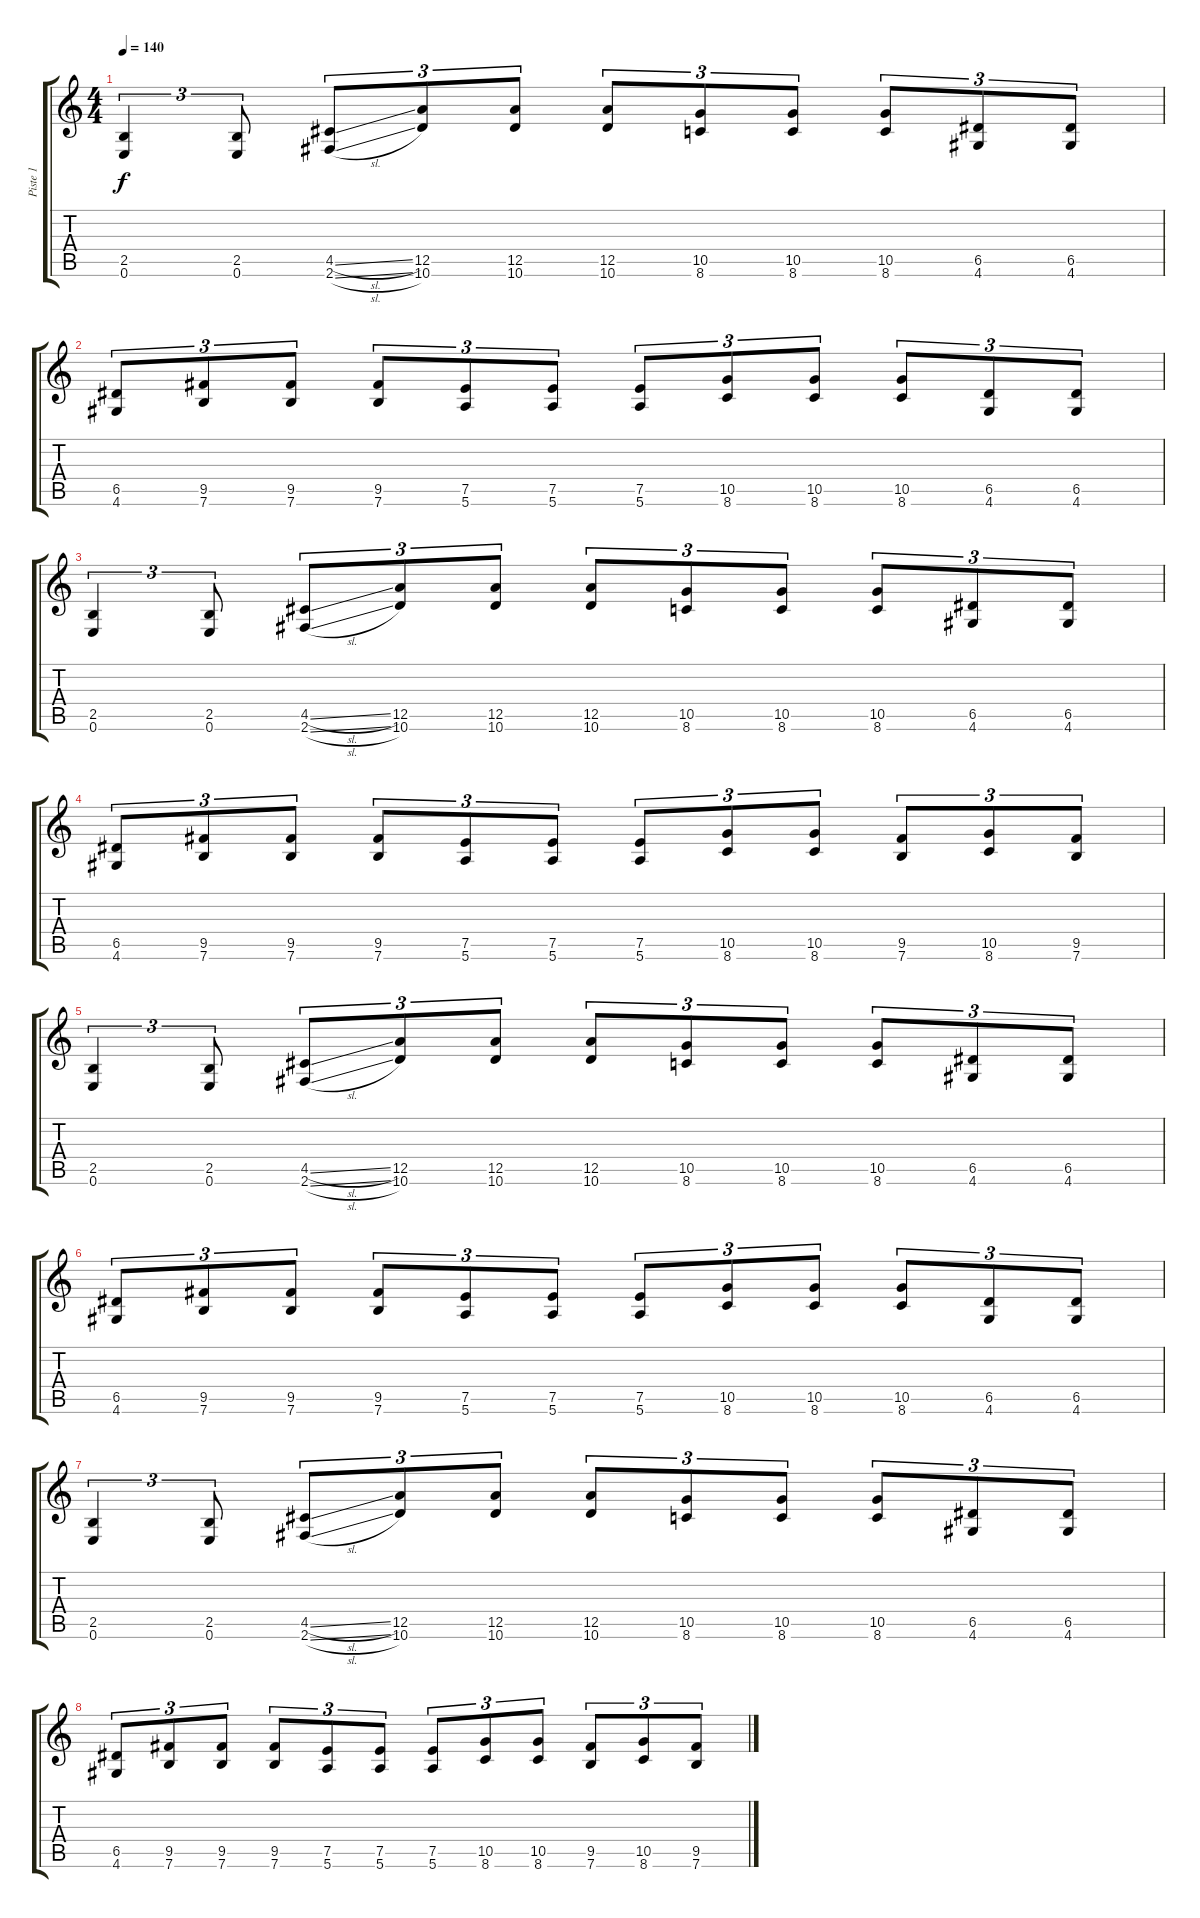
\track ("Piste 1" "Piste 1") {instrument distortionguitar}
\staff {score tabs}
\tuning (E4 B3 G3 D3 A2 E2) {hide}
\ts (4 4)
\tempo 140
\clef g2
\ks c
(2.5 0.6).4{tu (3 2) dy f} (2.5 0.6).8{tu (3 2)} (4.5{sl} 2.6{sl}).8{tu (3 2)} (12.5 10.6).8{tu (3 2)} (12.5 10.6).8{tu (3 2)} (12.5 10.6).8{tu (3 2)} (10.5 8.6).8{tu (3 2)} (10.5 8.6).8{tu (3 2)} (10.5 8.6).8{tu (3 2)} (6.5 4.6).8{tu (3 2)} (6.5 4.6).8{tu (3 2)} |
(6.5 4.6).8{tu (3 2)} (9.5 7.6).8{tu (3 2)} (9.5 7.6).8{tu (3 2)} (9.5 7.6).8{tu (3 2)} (7.5 5.6).8{tu (3 2)} (7.5 5.6).8{tu (3 2)} (7.5 5.6).8{tu (3 2)} (10.5 8.6).8{tu (3 2)} (10.5 8.6).8{tu (3 2)} (10.5 8.6).8{tu (3 2)} (6.5 4.6).8{tu (3 2)} (6.5 4.6).8{tu (3 2)} |
(2.5 0.6).4{tu (3 2)} (2.5 0.6).8{tu (3 2)} (4.5{sl} 2.6{sl}).8{tu (3 2)} (12.5 10.6).8{tu (3 2)} (12.5 10.6).8{tu (3 2)} (12.5 10.6).8{tu (3 2)} (10.5 8.6).8{tu (3 2)} (10.5 8.6).8{tu (3 2)} (10.5 8.6).8{tu (3 2)} (6.5 4.6).8{tu (3 2)} (6.5 4.6).8{tu (3 2)} |
(6.5 4.6).8{tu (3 2)} (9.5 7.6).8{tu (3 2)} (9.5 7.6).8{tu (3 2)} (9.5 7.6).8{tu (3 2)} (7.5 5.6).8{tu (3 2)} (7.5 5.6).8{tu (3 2)} (7.5 5.6).8{tu (3 2)} (10.5 8.6).8{tu (3 2)} (10.5 8.6).8{tu (3 2)} (9.5 7.6).8{tu (3 2)} (10.5 8.6).8{tu (3 2)} (9.5 7.6).8{tu (3 2)} |
(2.5 0.6).4{tu (3 2)} (2.5 0.6).8{tu (3 2)} (4.5{sl} 2.6{sl}).8{tu (3 2)} (12.5 10.6).8{tu (3 2)} (12.5 10.6).8{tu (3 2)} (12.5 10.6).8{tu (3 2)} (10.5 8.6).8{tu (3 2)} (10.5 8.6).8{tu (3 2)} (10.5 8.6).8{tu (3 2)} (6.5 4.6).8{tu (3 2)} (6.5 4.6).8{tu (3 2)} |
(6.5 4.6).8{tu (3 2)} (9.5 7.6).8{tu (3 2)} (9.5 7.6).8{tu (3 2)} (9.5 7.6).8{tu (3 2)} (7.5 5.6).8{tu (3 2)} (7.5 5.6).8{tu (3 2)} (7.5 5.6).8{tu (3 2)} (10.5 8.6).8{tu (3 2)} (10.5 8.6).8{tu (3 2)} (10.5 8.6).8{tu (3 2)} (6.5 4.6).8{tu (3 2)} (6.5 4.6).8{tu (3 2)} |
(2.5 0.6).4{tu (3 2)} (2.5 0.6).8{tu (3 2)} (4.5{sl} 2.6{sl}).8{tu (3 2)} (12.5 10.6).8{tu (3 2)} (12.5 10.6).8{tu (3 2)} (12.5 10.6).8{tu (3 2)} (10.5 8.6).8{tu (3 2)} (10.5 8.6).8{tu (3 2)} (10.5 8.6).8{tu (3 2)} (6.5 4.6).8{tu (3 2)} (6.5 4.6).8{tu (3 2)} |
(6.5 4.6).8{tu (3 2)} (9.5 7.6).8{tu (3 2)} (9.5 7.6).8{tu (3 2)} (9.5 7.6).8{tu (3 2)} (7.5 5.6).8{tu (3 2)} (7.5 5.6).8{tu (3 2)} (7.5 5.6).8{tu (3 2)} (10.5 8.6).8{tu (3 2)} (10.5 8.6).8{tu (3 2)} (9.5 7.6).8{tu (3 2)} (10.5 8.6).8{tu (3 2)} (9.5 7.6).8{tu (3 2)}
